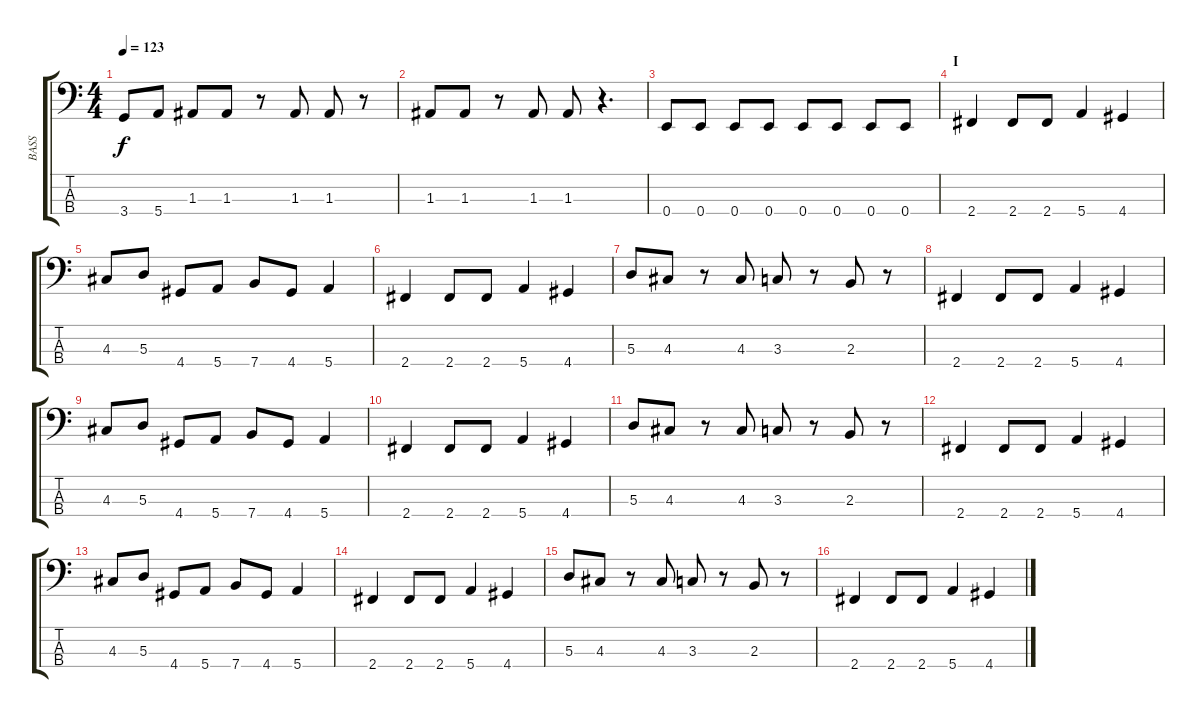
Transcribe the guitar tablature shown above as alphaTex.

\track ("BASS" "BASS") {instrument fretlessbass}
\staff {score tabs}
\tuning (G2 D2 A1 E1) {hide}
\ts (4 4)
\tempo 123
\clef f4
\ks c
3.4{t}.8{dy f} 5.4.8 1.3.8 1.3.8 r.8 1.3.8 1.3.8 r.8 |
1.3.8 1.3.8 r.8 1.3.8 1.3.8 r.4{d} |
0.4.8 0.4.8 0.4.8 0.4.8 0.4.8 0.4.8 0.4.8 0.4.8 |
\section ("" "Ⅰ")
2.4.4 2.4.8 2.4.8 5.4.4 4.4.4 |
4.3.8 5.3.8 4.4.8 5.4.8 7.4.8 4.4.8 5.4.4 |
2.4.4 2.4.8 2.4.8 5.4.4 4.4.4 |
5.3.8 4.3.8 r.8 4.3.8 3.3.8 r.8 2.3.8 r.8 |
2.4.4 2.4.8 2.4.8 5.4.4 4.4.4 |
4.3.8 5.3.8 4.4.8 5.4.8 7.4.8 4.4.8 5.4.4 |
2.4.4 2.4.8 2.4.8 5.4.4 4.4.4 |
5.3.8 4.3.8 r.8 4.3.8 3.3.8 r.8 2.3.8 r.8 |
2.4.4 2.4.8 2.4.8 5.4.4 4.4.4 |
4.3.8 5.3.8 4.4.8 5.4.8 7.4.8 4.4.8 5.4.4 |
2.4.4 2.4.8 2.4.8 5.4.4 4.4.4 |
5.3.8 4.3.8 r.8 4.3.8 3.3.8 r.8 2.3.8 r.8 |
2.4.4 2.4.8 2.4.8 5.4.4 4.4.4
